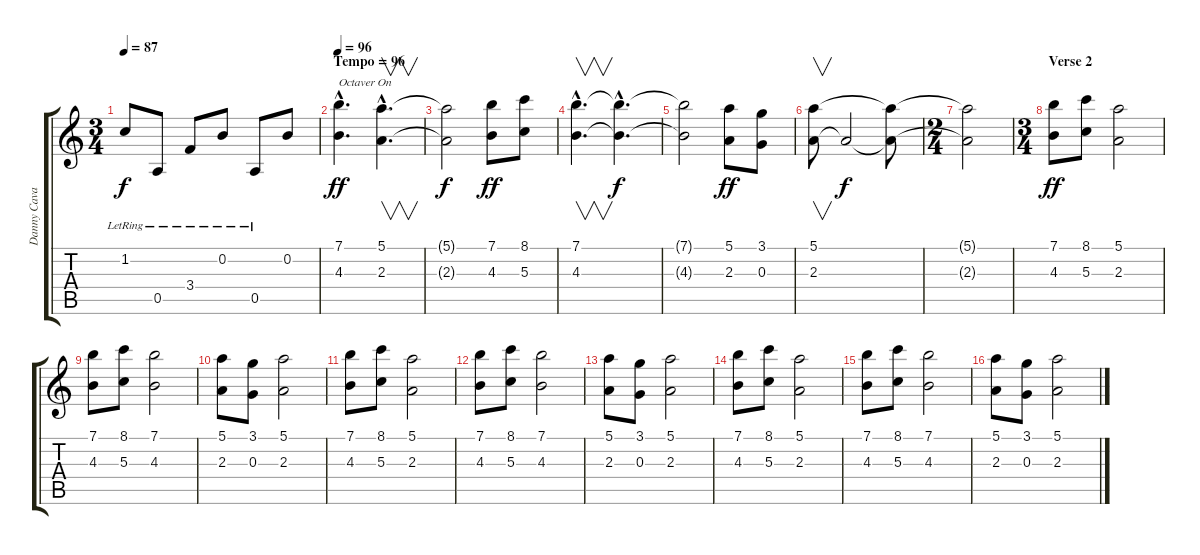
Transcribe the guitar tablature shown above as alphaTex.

\track ("Danny Cavanagh (Electric Guitar)" "Danny Cava") {instrument electricguitarjazz}
\staff {score tabs}
\tuning (E4 B3 G3 D3 A2 E2) {hide}
\ts (3 4)
\tempo 87
\clef g2
\ks c
1.2{lr}.8{dy f} 0.5{lr}.8 3.4{lr}.8 0.2{lr}.8 0.5{lr}.8 0.2.8 |
\section ("" "Tempo = 96")
\tempo 96
(7.1{hac} 4.3{hac}).4{d txt "Octaver On" dy ff volume 16 instrument distortionguitar} (5.1{hac} 2.3{hac}).4{v d} |
(5.1{t} 2.3{t}).2{dy f} (7.1 4.3).8{dy ff} (8.1 5.3).8 |
(7.1{hac} 4.3{hac}).4{v d} (7.1{hac t} 4.3{hac t}).4{d dy f} |
(7.1{t} 4.3{t}).2 (5.1 2.3).8{dy ff} (3.1 0.3).8 |
(5.1 2.3).8{v} 2.3{t}.2{dy f} (5.1{t} 2.3{t}).8 |
\ts (2 4)
(5.1{t} 2.3{t}).2 |
\ts (3 4)
\section ("" "Verse 2")
(7.1 4.3).8{dy ff} (8.1 5.3).8 (5.1 2.3).2 |
(7.1 4.3).8 (8.1 5.3).8 (7.1 4.3).2 |
(5.1 2.3).8 (3.1 0.3).8 (5.1 2.3).2 |
(7.1 4.3).8 (8.1 5.3).8 (5.1 2.3).2 |
(7.1 4.3).8 (8.1 5.3).8 (7.1 4.3).2 |
(5.1 2.3).8 (3.1 0.3).8 (5.1 2.3).2 |
(7.1 4.3).8 (8.1 5.3).8 (5.1 2.3).2 |
(7.1 4.3).8 (8.1 5.3).8 (7.1 4.3).2 |
(5.1 2.3).8 (3.1 0.3).8 (5.1 2.3).2
